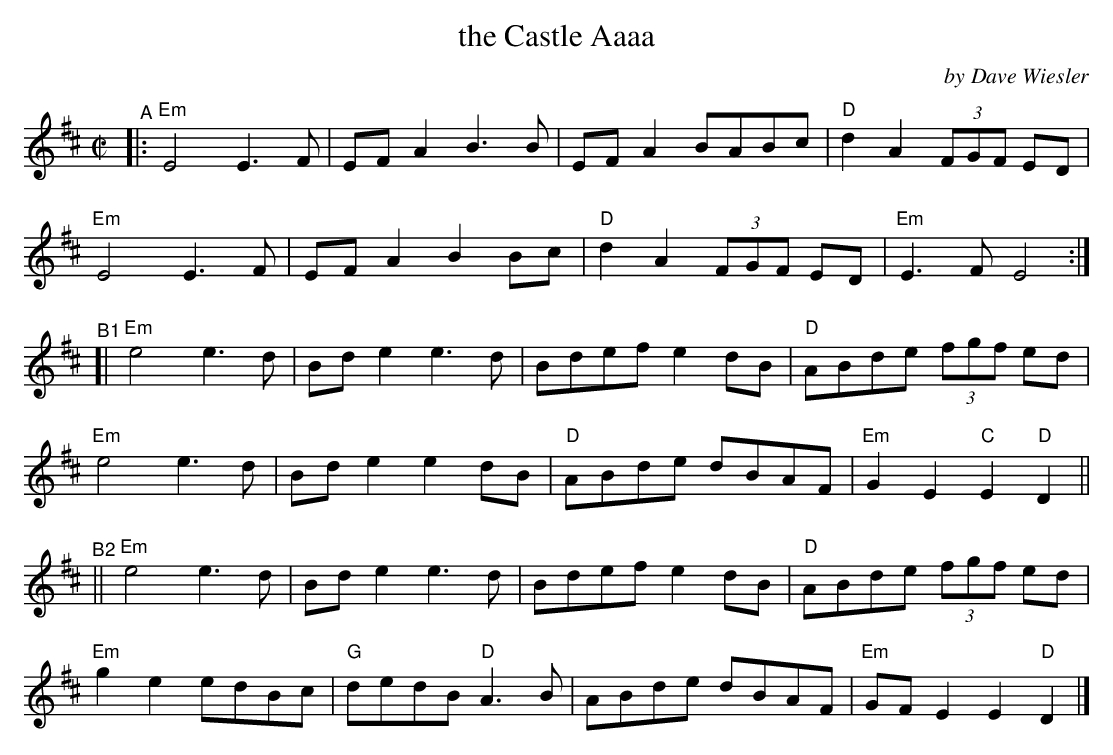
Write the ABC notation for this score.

X:1
T: the Castle Aaaa
C: by Dave Wiesler
M: C|
L: 1/8
K: Edor	% Originally Em, but all the c notes are sharp.
"^A"|:\
"Em"E4 E3F | EFA2 B3B | EFA2 BABc | "D"d2A2 (3FGF ED |
"Em"E4 E3F | EFA2 B2Bc | "D"d2A2 (3FGF ED | "Em"E3F E4 :|
"^B1"[|\
"Em"e4 e3d | Bde2 e3d | Bdef e2dB | "D"ABde (3fgf ed |
"Em"e4 e3d | Bde2 e2dB | "D"ABde dBAF | "Em"G2E2 "C"E2"D"D2 ||
"^B2"||\
"Em"e4 e3d | Bde2 e3d | Bdef e2dB | "D"ABde (3fgf ed |
"Em"g2e2 edBc | "G"dedB "D"A3B | ABde dBAF | "Em"GFE2 E2"D"D2 |]
